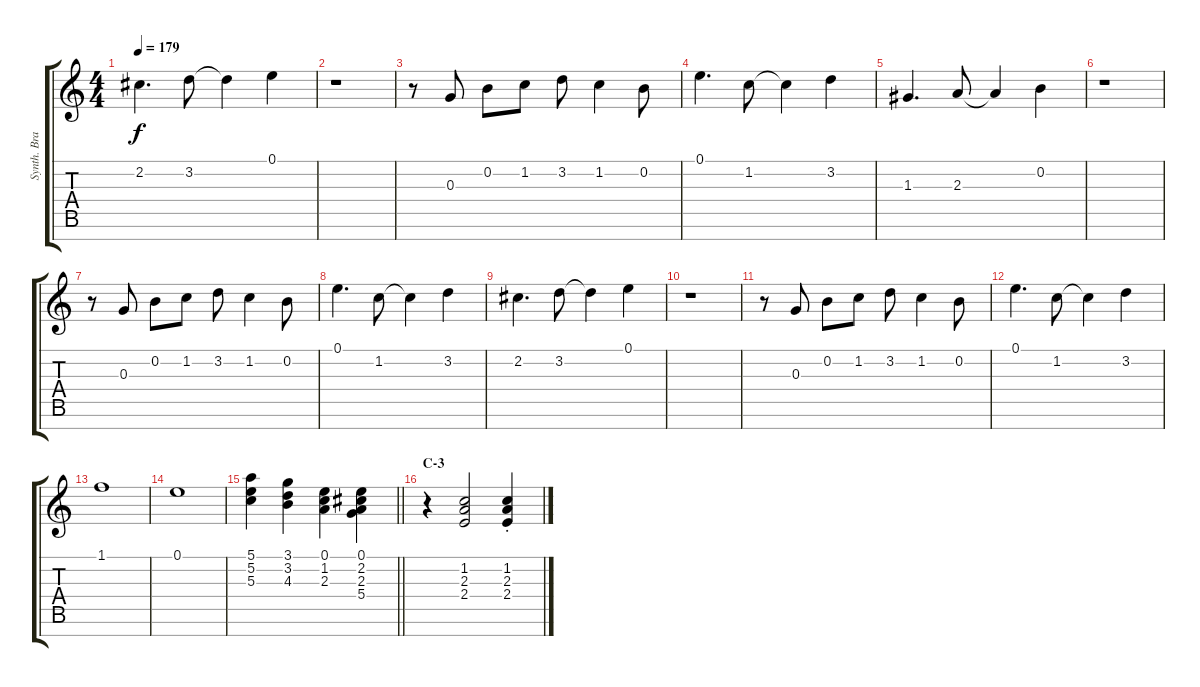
\track ("Synth. Brass" "Synth. Bra") {instrument brasssection}
\staff {score tabs}
\tuning (E5 B4 G4 D4 A3 E3 B2) {hide}
\ts (4 4)
\tempo 179
\clef g2
\ks c
2.2.4{d dy f} 3.2.8 3.2{t}.4 0.1.4 |
r.1 |
r.8 0.3.8 0.2.8 1.2.8 3.2.8 1.2.4 0.2.8 |
0.1.4{d} 1.2.8 1.2{t}.4 3.2.4 |
1.3.4{d} 2.3.8 2.3{t}.4 0.2.4 |
r.1 |
r.8 0.3.8 0.2.8 1.2.8 3.2.8 1.2.4 0.2.8 |
0.1.4{d} 1.2.8 1.2{t}.4 3.2.4 |
2.2.4{d} 3.2.8 3.2{t}.4 0.1.4 |
r.1 |
r.8 0.3.8 0.2.8 1.2.8 3.2.8 1.2.4 0.2.8 |
0.1.4{d} 1.2.8 1.2{t}.4 3.2.4 |
1.1.1 |
0.1.1 |
\barLineRight lightlight
(5.1 5.2 5.3).4 (3.1 3.2 4.3).4 (0.1 1.2 2.3).4 (0.1 2.2 2.3 5.4).4 |
\section ("" "C-3")
r.4 (1.2 2.3 2.4).2 (1.2{st} 2.3{st} 2.4{st}).4
